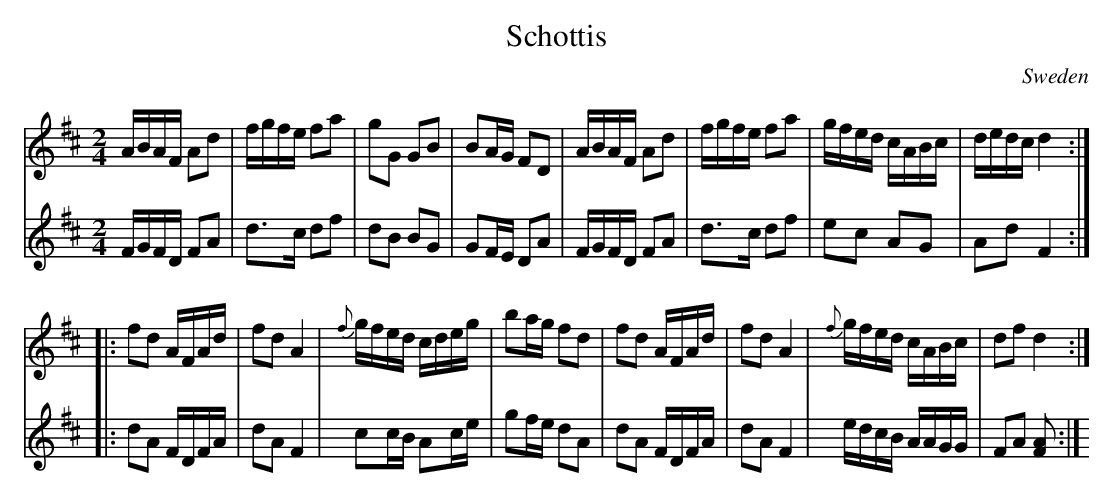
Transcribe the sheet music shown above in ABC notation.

X:1
T:Schottis
M:2/4
O:Sweden
K:D major
V:1
ABAF A2d2| fgfe f2a2| g2G2 G2B2| B2AG F2D2|\
ABAF A2d2| fgfe f2a2| gfed cABc| dedc d4::
f2d2 AFAd| f2d2 A4| {f}gfed cdeg| b2ag f2d2|\
f2d2 AFAd| f2d2 A4| {f}gfed cABc| d2f2 d4:|
V:2
FGFD F2A2| d3c d2f2| d2B2 B2G2| G2FE D2A2|\
FGFD F2A2| d3c d2f2| e2c2 A2G2| A2d2 F4::
d2A2 FDFA| d2A2 F4| c2cB A2ce| g2fe d2A2|\
d2A2 FDFA| d2A2 F4| edcB AAGG| F2A2 [A2F2]:|
